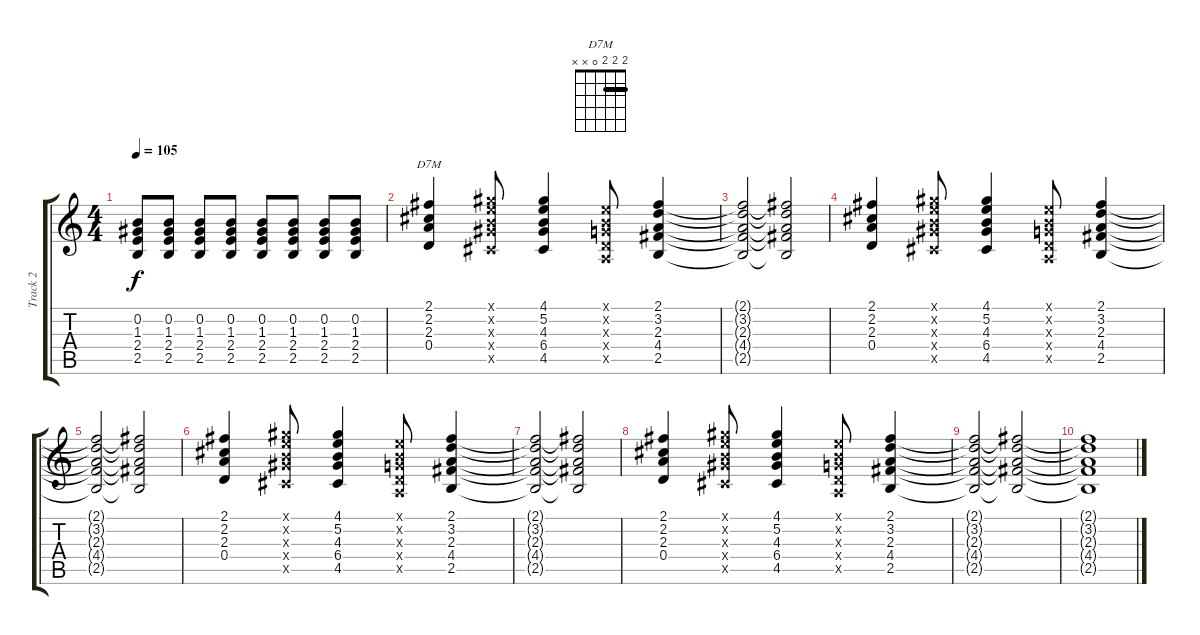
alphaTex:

\track ("Track 2" "Track 2") {instrument electricguitarjazz}
\staff {score tabs}
\tuning (E4 B3 G3 D3 A2 E2) {hide}
\chord ("D7M" 2 2 2 0 x x) {barre 2}
\ts (4 4)
\tempo 105
\clef g2
\ks c
(0.2 1.3 2.4 2.5).8{dy f} (0.2 1.3 2.4 2.5).8 (0.2 1.3 2.4 2.5).8 (0.2 1.3 2.4 2.5).8 (0.2 1.3 2.4 2.5).8 (0.2 1.3 2.4 2.5).8 (0.2 1.3 2.4 2.5).8 (0.2 1.3 2.4 2.5).8 |
(2.1 2.2 2.3 0.4).4{ch "D7M" volume 13} (4.1{x} 5.2{x} 4.3{x} 6.4{x} 4.5{x}).8 (4.1 5.2 4.3 6.4 4.5).4 (0.1{x} 0.2{x} 0.3{x} 0.4{x} 0.5{x}).8 (2.1 3.2 2.3 4.4 2.5).4 |
(2.1{t} 3.2{t} 2.3{t} 4.4{t} 2.5{t}).2 (2.1{t} 3.2{t} 2.3{t} 4.4{t} 2.5{t}).2 |
(2.1 2.2 2.3 0.4).4 (4.1{x} 5.2{x} 4.3{x} 6.4{x} 4.5{x}).8 (4.1 5.2 4.3 6.4 4.5).4 (0.1{x} 0.2{x} 0.3{x} 0.4{x} 0.5{x}).8 (2.1 3.2 2.3 4.4 2.5).4 |
(2.1{t} 3.2{t} 2.3{t} 4.4{t} 2.5{t}).2 (2.1{t} 3.2{t} 2.3{t} 4.4{t} 2.5{t}).2 |
(2.1 2.2 2.3 0.4).4 (4.1{x} 5.2{x} 4.3{x} 6.4{x} 4.5{x}).8 (4.1 5.2 4.3 6.4 4.5).4 (0.1{x} 0.2{x} 0.3{x} 0.4{x} 0.5{x}).8 (2.1 3.2 2.3 4.4 2.5).4 |
(2.1{t} 3.2{t} 2.3{t} 4.4{t} 2.5{t}).2 (2.1{t} 3.2{t} 2.3{t} 4.4{t} 2.5{t}).2 |
(2.1 2.2 2.3 0.4).4 (4.1{x} 5.2{x} 4.3{x} 6.4{x} 4.5{x}).8 (4.1 5.2 4.3 6.4 4.5).4 (0.1{x} 0.2{x} 0.3{x} 0.4{x} 0.5{x}).8 (2.1 3.2 2.3 4.4 2.5).4 |
(2.1{t} 3.2{t} 2.3{t} 4.4{t} 2.5{t}).2 (2.1{t} 3.2{t} 2.3{t} 4.4{t} 2.5{t}).2 |
(2.1{t} 3.2{t} 2.3{t} 4.4{t} 2.5{t}).1
